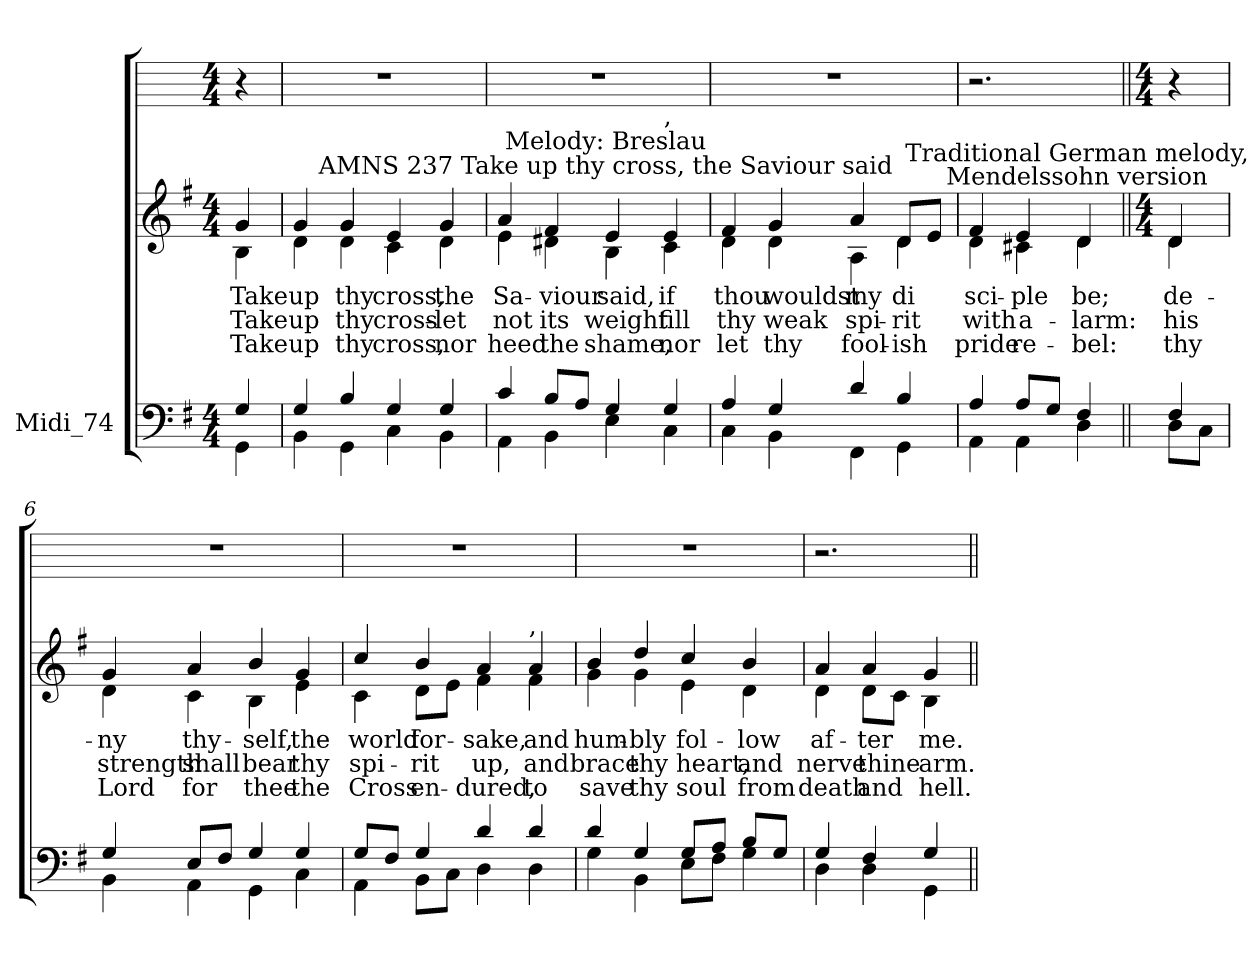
**kern	**kern	**text	**text	**text	**kern
*part3	*part2	*part2	*part2	*part2	*part1
*staff3	*staff2	*staff2	*staff2	*staff2	*staff1
*I"Midi_74	*	*	*	*	*
*clefF4	*clefG2	*	*	*	*
*k[f#]	*k[f#]	*	*	*	*
*G:	*G:	*	*	*	*
*M4/4	*M4/4	*	*	*	*M4/4
=	=	=	=	=	=
*^	*	*	*	*	*
!	!	!LO:TX:a:cj:t=C. W. Everest\n(1814-1877)	!	!	!	!
!	!	!	!LO:LY:b	!LO:LY:b	!LO:LY:b	!
*	*	*^	*	*	*	*
4G/	4GG\	4g/	4B\	Take	Take	Take	4r
=1	=1	=1	=1	=1	=1	=1	=1
!	!	!	!	!LO:LY:b	!LO:LY:b	!LO:LY:b	!
4G/	4BB\	4g/	4d\	up	up	up	1r
!	!	!	!	!LO:LY:b	!LO:LY:b	!LO:LY:b	!
4B/	4GG\	4g/	4d\	thy	thy	thy	.
!	!	!	!	!LO:LY:b	!LO:LY:b	!LO:LY:b	!
4G/	4C\	4e/	4c\	cross,	cross-	-cross,	.
!	!	!	!	!LO:LY:b	!LO:LY:b	!LO:LY:b	!
4G/	4BB\	4g/	4d\	the	let	nor	.
=2	=2	=2	=2	=2	=2	=2	=2
!	!	!	!	!LO:LY:b	!LO:LY:b	!LO:LY:b	!
4c/	4AA\	4a/	4e\	Sa-	-not	heed	1r
!	!	!	!	!LO:LY:b	!LO:LY:b	!LO:LY:b	!
8B/L	4BB\	4f#/	4d#X\	viour	its	the	.
8A/J	.	.	.	.	.	.	.
!	!	!LO:TX:a:cj:t=AMNS 237 Take up thy cross, the Saviour said	!	!	!	!	!
!	!	!LO:TX:a:cj:t=Melody&colon; Breslau	!	!	!	!	!
!	!	!	!	!LO:LY:b	!LO:LY:b	!LO:LY:b	!
4G/	4E\	4e/	4B\	said,	weight	shame,	.
!	!	!LO:TX:a:t=,	!	!	!	!	!
!	!	!	!	!LO:LY:b	!LO:LY:b	!LO:LY:b	!
4G/	4C\	4e/	4c\	if	fill	nor	.
=3	=3	=3	=3	=3	=3	=3	=3
!	!	!	!	!LO:LY:b	!LO:LY:b	!LO:LY:b	!
4A/	4C\	4f#/	4d\	thou	thy	let	1r
!	!	!	!	!LO:LY:b	!LO:LY:b	!LO:LY:b	!
4G/	4BB\	4g/	4d\	wouldst	weak	thy	.
!	!	!	!	!LO:LY:b	!LO:LY:b	!LO:LY:b	!
4d/	4FF#\	4a/	4A\	my	spi-	-fool-	.
!	!	!	!	!LO:LY:b	!LO:LY:b	!LO:LY:b	!
4B/	4GG\	8d/L	4d\	-di	rit	ish	.
.	.	8e/J	.	.	.	.	.
=4	=4	=4	=4	=4	=4	=4	=4
!	!	!	!	!LO:LY:b	!LO:LY:b	!LO:LY:b	!
4A/	4AA\	4f#/	4d\	sci-	-with	pride	2.r
!	!	!	!	!LO:LY:b	!LO:LY:b	!LO:LY:b	!
8A/L	4AA\	4e/	4c#X\	ple	a-	-re-	.
8G/J	.	.	.	.	.	.	.
!	!	!LO:TX:a:cj:t=Traditional German melody,\nMendelssohn version	!	!	!	!	!
!	!	!	!	!LO:LY:b	!LO:LY:b	!LO:LY:b	!
4F#/	4D\	4d/	4d\	-be;	larm:	bel:	.
!!LO:LB:g=z
=5||	=5||	=5||	=5||	=5||	=5||	=5||	=5||
*	*	*M4/4	*	*	*	*	*M4/4
!	!	!	!	!LO:LY:b	!LO:LY:b	!LO:LY:b	!
4F#/	8D\L	4d/	4d\	de-	-his	thy	4r
.	8C\J	.	.	.	.	.	.
=6	=6	=6	=6	=6	=6	=6	=6
!	!	!	!	!LO:LY:b	!LO:LY:b	!LO:LY:b	!
4G/	4BB\	4g/	4d\	ny	strength	Lord	1r
!	!	!	!	!LO:LY:b	!LO:LY:b	!LO:LY:b	!
8E/L	4AA\	4a/	4c\	thy-	-shall	for	.
8F#/J	.	.	.	.	.	.	.
!	!	!	!	!LO:LY:b	!LO:LY:b	!LO:LY:b	!
4G/	4GG\	4b/	4B\	self,	bear	thee	.
!	!	!	!	!LO:LY:b	!LO:LY:b	!LO:LY:b	!
4G/	4C\	4g/	4e\	the	thy	the	.
=7	=7	=7	=7	=7	=7	=7	=7
!	!	!	!	!LO:LY:b	!LO:LY:b	!LO:LY:b	!
8G/L	4AA\	4cc/	4c\	world	spi-	-Cross	1r
8F#/J	.	.	.	.	.	.	.
!	!	!	!	!LO:LY:b	!LO:LY:b	!LO:LY:b	!
4G/	8BB\L	4b/	8d\L	for-	-rit	en-	.
.	8C\J	.	8e\J	.	.	.	.
!	!	!	!	!LO:LY:b	!LO:LY:b	!LO:LY:b	!
4d/	4D\	4a/	4f#\	-sake,	up,	dured,	.
!	!	!LO:TX:a:t=,	!	!	!	!	!
!	!	!	!	!LO:LY:b	!LO:LY:b	!LO:LY:b	!
4d/	4D\	4a/	4f#\	and	and	to	.
=8	=8	=8	=8	=8	=8	=8	=8
!	!	!	!	!LO:LY:b	!LO:LY:b	!LO:LY:b	!
4d/	4G\	4b/	4g\	hum-	-brace	save	1r
!	!	!	!	!LO:LY:b	!LO:LY:b	!LO:LY:b	!
4G/	4BB\	4dd/	4g\	bly	thy	thy	.
!	!	!	!	!LO:LY:b	!LO:LY:b	!LO:LY:b	!
8G/L	8E\L	4cc/	4e\	fol-	-heart,	soul	.
8A/J	8F#\J	.	.	.	.	.	.
!	!	!	!	!LO:LY:b	!LO:LY:b	!LO:LY:b	!
8B/L	4G\	4b/	4d\	low	and	from	.
8G/J	.	.	.	.	.	.	.
=9	=9	=9	=9	=9	=9	=9	=9
!	!	!	!	!LO:LY:b	!LO:LY:b	!LO:LY:b	!
4G/	4D\	4a/	4d\	af-	-nerve	death	2.r
!	!	!	!	!LO:LY:b	!LO:LY:b	!LO:LY:b	!
4F#/	4D\	4a/	8d\L	ter	thine	and	.
.	.	.	8c\J	.	.	.	.
!	!	!	!	!LO:LY:b	!LO:LY:b	!LO:LY:b	!
4G/	4GG\	4g/	4B\	me.	arm.	hell.	.
*v	*v	*	*	*	*	*	*
*	*v	*v	*	*	*	*
=||	=||	=||	=||	=||	=||
*-	*-	*-	*-	*-	*-
